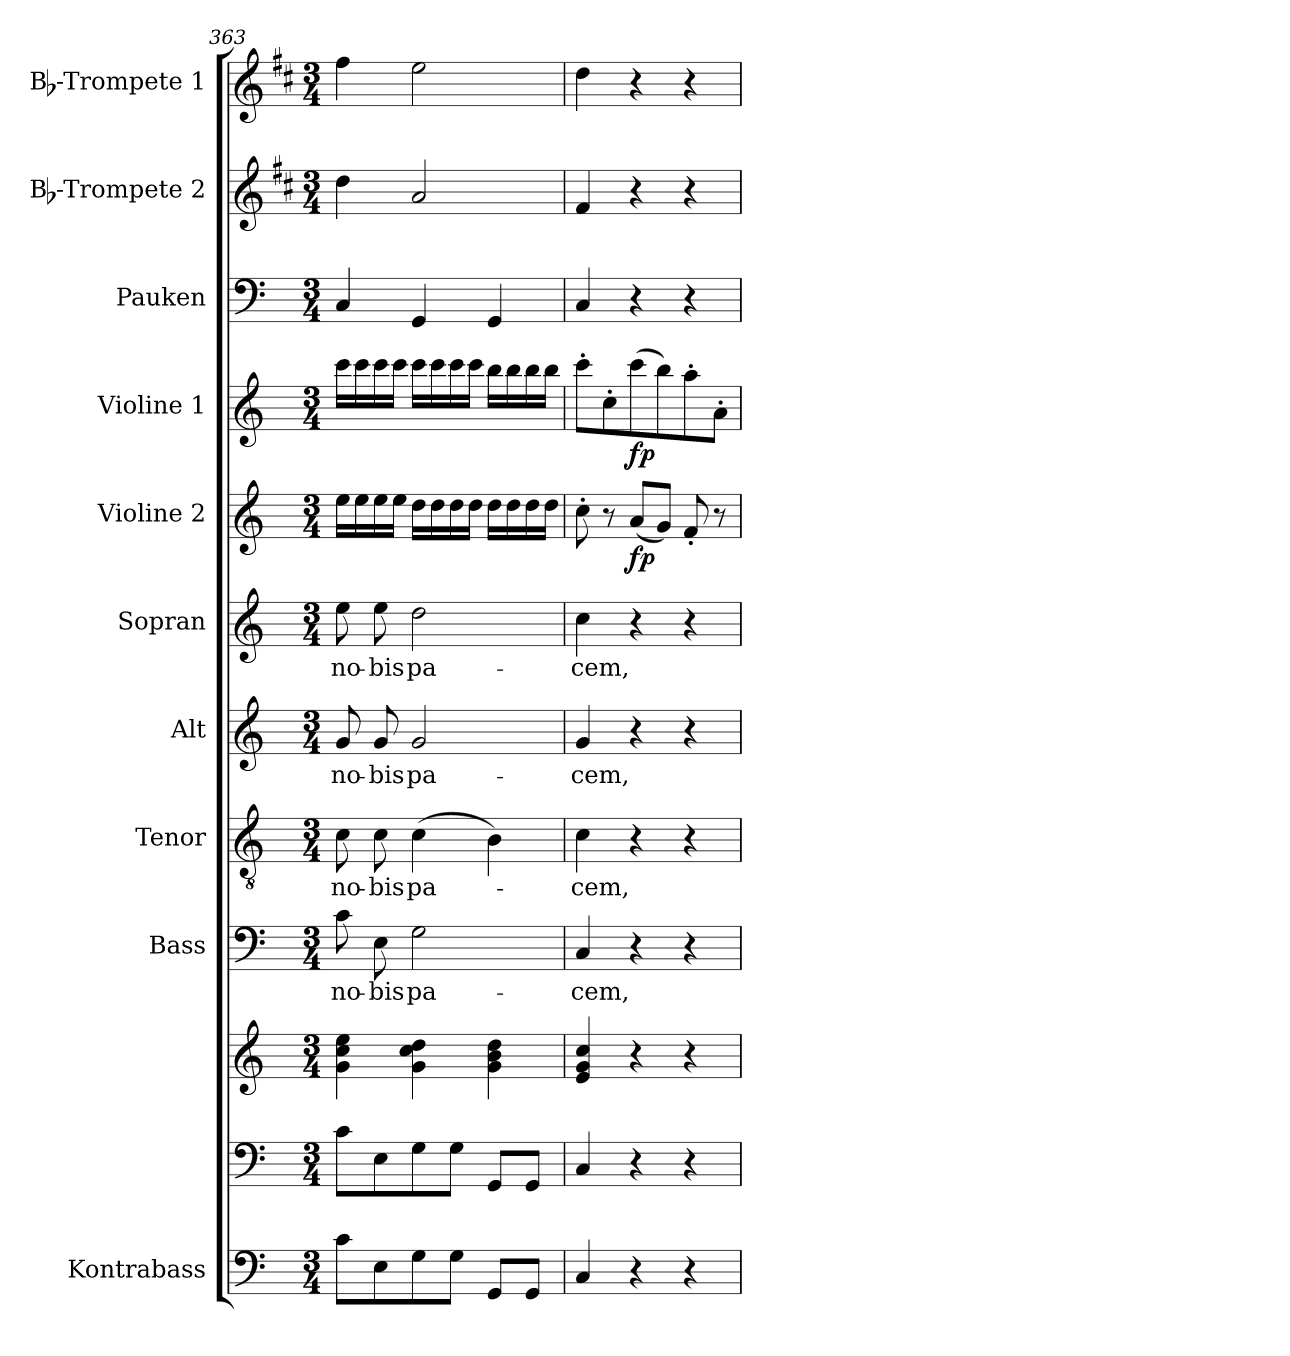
**kern	**kern	**kern	**kern	**text	**kern	**text	**kern	**text	**kern	**text	**kern	**dynam	**kern	**dynam	**kern	**kern	**kern
*part11	*part10	*part10	*part9	*part9	*part8	*part8	*part7	*part7	*part6	*part6	*part5	*part5	*part4	*part4	*part3	*part2	*part1
*staff12	*staff11	*staff10	*staff9	*staff9	*staff8	*staff8	*staff7	*staff7	*staff6	*staff6	*staff5	*staff5	*staff4	*staff4	*staff3	*staff2	*staff1
*I"Kontrabass	*	*	*I"Bass	*	*I"Tenor	*	*I"Alt	*	*I"Sopran	*	*I"Violine 2	*	*I"Violine 1	*	*I"Pauken	*I"Bb-Trompete 2	*I"Bb-Trompete 1
*I'Kb.	*	*	*I'B.	*	*I'T.	*	*I'A.	*	*I'S.	*	*I'Vl. 2	*	*I'Vl. 1	*	*I'Pk.	*I'Bb Trp. 2	*I'Bb Trp. 1
*clefF4	*clefF4	*clefG2	*clefF4	*	*clefGv2	*	*clefG2	*	*clefG2	*	*clefG2	*	*clefG2	*	*clefF4	*clefG2	*clefG2
*ITrd7c12	*	*	*	*	*	*	*	*	*	*	*	*	*	*	*	*ITrd1c2	*ITrd1c2
*k[]	*k[]	*k[]	*k[]	*	*k[]	*	*k[]	*	*k[]	*	*k[]	*	*k[]	*	*k[]	*k[]	*k[]
*C:	*C:	*C:	*C:	*	*C:	*	*C:	*	*C:	*	*C:	*	*C:	*	*C:	*C:	*C:
*M3/4	*M3/4	*M3/4	*M3/4	*	*M3/4	*	*M3/4	*	*M3/4	*	*M3/4	*	*M3/4	*	*M3/4	*M3/4	*M3/4
=363	=363	=363	=363	=363	=363	=363	=363	=363	=363	=363	=363	=363	=363	=363	=363	=363	=363
!	!	!	!	!LO:LY:b	!	!LO:LY:b	!	!LO:LY:b	!	!LO:LY:b	!	!	!	!	!	!	!
8C\L	8c\L	4g\ 4cc\ 4ee\	8c\	no-	8c\	no-	8g/	no-	8ee\	no-	16ee\LL	.	16ccc\LL	.	4C/	4cc\	4ee\
.	.	.	.	.	.	.	.	.	.	.	16ee\	.	16ccc\	.	.	.	.
!	!	!	!	!LO:LY:b	!	!LO:LY:b	!	!LO:LY:b	!	!LO:LY:b	!	!	!	!	!	!	!
8EE\	8E\	.	8E\	-bis	8c\	-bis	8g/	-bis	8ee\	-bis	16ee\	.	16ccc\	.	.	.	.
.	.	.	.	.	.	.	.	.	.	.	16ee\JJ	.	16ccc\JJ	.	.	.	.
!	!	!	!	!LO:LY:b	!	!LO:LY:b	!	!LO:LY:b	!	!LO:LY:b	!	!	!	!	!	!	!
8GG\	8G\	4g\ 4cc\ 4dd\	2G\	pa-	(>4c\	pa-	2g/	pa-	2dd\	pa-	16dd\LL	.	16ccc\LL	.	4GG/	2g/	2dd\
.	.	.	.	.	.	.	.	.	.	.	16dd\	.	16ccc\	.	.	.	.
8GG\J	8G\J	.	.	.	.	.	.	.	.	.	16dd\	.	16ccc\	.	.	.	.
.	.	.	.	.	.	.	.	.	.	.	16dd\JJ	.	16ccc\JJ	.	.	.	.
8GGG/L	8GG/L	4g\ 4b\ 4dd\	.	.	4B\)	.	.	.	.	.	16dd\LL	.	16bb\LL	.	4GG/	.	.
.	.	.	.	.	.	.	.	.	.	.	16dd\	.	16bb\	.	.	.	.
8GGG/J	8GG/J	.	.	.	.	.	.	.	.	.	16dd\	.	16bb\	.	.	.	.
.	.	.	.	.	.	.	.	.	.	.	16dd\JJ	.	16bb\JJ	.	.	.	.
=364	=364	=364	=364	=364	=364	=364	=364	=364	=364	=364	=364	=364	=364	=364	=364	=364	=364
!	!	!	!	!LO:LY:b	!	!LO:LY:b	!	!LO:LY:b	!	!LO:LY:b	!	!	!	!	!	!	!
4CC/	4C/	4e/ 4g/ 4cc/	4C/	-cem,	4c\	-cem,	4g/	-cem,	4cc\	-cem,	8cc'>\	.	8ccc'>\L	.	4C/	4e/	4cc\
.	.	.	.	.	.	.	.	.	.	.	8r	.	8cc'>\	.	.	.	.
!	!	!	!	!	!	!	!	!	!	!	!	!LO:DY:b	!	!LO:DY:b	!	!	!
4r	4r	4r	4r	.	4r	.	4r	.	4r	.	(<8a/L	fp	(>8ccc\	fp	4r	4r	4r
.	.	.	.	.	.	.	.	.	.	.	8g/J)	.	8bb\)	.	.	.	.
4r	4r	4r	4r	.	4r	.	4r	.	4r	.	8f'</	.	8aa'>\	.	4r	4r	4r
.	.	.	.	.	.	.	.	.	.	.	8r	.	8a'>\J	.	.	.	.
=	=	=	=	=	=	=	=	=	=	=	=	=	=	=	=	=	=
*-	*-	*-	*-	*-	*-	*-	*-	*-	*-	*-	*-	*-	*-	*-	*-	*-	*-
